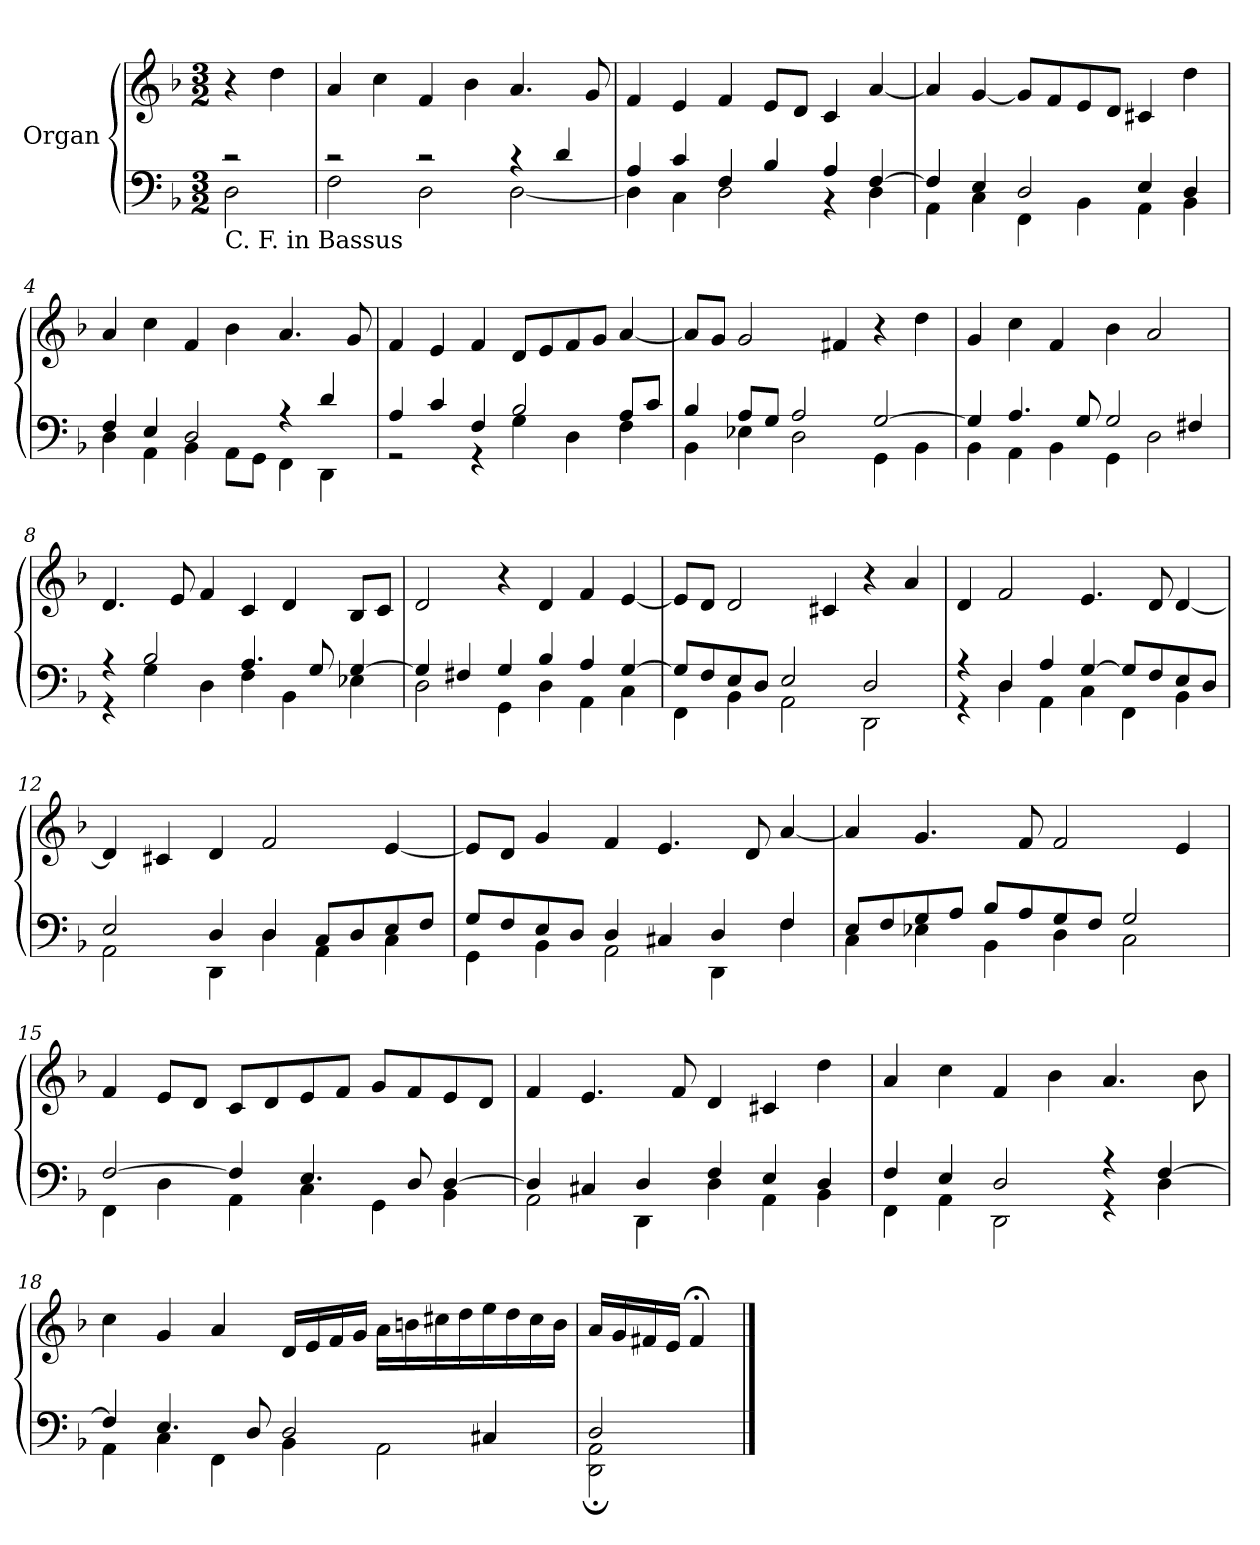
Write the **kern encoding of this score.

**kern	**kern
*part1	*part1
*staff2	*staff1
*I"Organ	*
*clefF4	*clefG2
*k[b-]	*k[b-]
*F:	*F:
*M3/2	*M3/2
=	=
*^	*
!LO:TX:b:t=C. F. in Bassus	!	!
2rc	2D\	4r
.	.	4dd\
=1	=1	=1
2rc	2F\	4a/
.	.	4cc\
2rc	2D\	4f/
.	.	4b-\
4rc	[2D\	4.a/
4d/	.	.
.	.	8g/
=2	=2	=2
4A/	4D\]	4f/
4c/	4C\	4e/
4F/	2D\	4f/
4B-/	.	8e/L
.	.	8d/J
4A/	4rBB	4c/
[4F/	4D\	[4a/
=3	=3	=3
4F/]	4AA\	4a/]
4E/	4C\	[4g/
2D/	4FF\	8g/L]
.	.	8f/
.	4BB-\	8e/
.	.	8d/J
4E/	4AA\	4c#X/
4D/	4BB-\	4dd\
!!LO:LB:g=z
=4	=4	=4
4F/	4D\	4a/
4E/	4AA\	4cc\
2D/	4BB-\	4f/
.	8AA\L	4b-\
.	8GG\J	.
4rA	4FF\	4.a/
4d/	4DD\	.
.	.	8g/
=5	=5	=5
4A/	2rGG	4f/
4c/	.	4e/
4F/	4rGG	4f/
2B-/	4G\	8d/L
.	.	8e/
.	4D\	8f/
.	.	8g/J
8A/L	4F\	[4a/
8c/J	.	.
=6	=6	=6
4B-/	4BB-\	8a/L]
.	.	8g/J
8A/L	4E-X\	2g/
8G/J	.	.
2A/	2D\	.
.	.	4f#X/
[2G/	4GG\	4r
.	4BB-\	4dd\
=7	=7	=7
4G/]	4BB-\	4g/
4.A/	4AA\	4cc\
.	4BB-\	4f/
8G/	.	.
2G/	4GG\	4b-\
.	2D\	2a/
4F#X/	.	.
!!LO:LB:g=z
=8	=8	=8
4rA	4rGG	4.d/
2B-/	4G\	.
.	.	8e/
.	4D\	4f/
4.A/	4F\	4c/
.	4BB-\	4d/
8G/	.	.
[4G/	4E-X\	8B-/L
.	.	8c/J
=9	=9	=9
4G/]	2D\	2d/
4F#X/	.	.
4G/	4GG\	4r
4B-/	4D\	4d/
4A/	4AA\	4f/
[4G/	4C\	[4e/
=10	=10	=10
8G/L]	4FF\	8e/L]
8F/	.	8d/J
8E/	4BB-\	2d/
8D/J	.	.
2E/	2AA\	.
.	.	4c#X/
2D/	2DD\	4r
.	.	4a/
!!LO:LB:g=z
=11	=11	=11
4rA	4rGG	4d/
4D/	4D\	2f/
4A/	4AA\	.
[4G/	4C\	4.e/
8G/L]	4FF\	.
8F/	.	8d/
8E/	4BB-\	[4d/
8D/J	.	.
=12	=12	=12
2E/	2AA\	4d/]
.	.	4c#X/
4D/	4DD\	4d/
4D/	4D\	2f/
8C/L	4AA\	.
8D/	.	.
8E/	4C\	[4e/
8F/J	.	.
=13	=13	=13
8G/L	4GG\	8e/L]
8F/	.	8d/J
8E/	4BB-\	4g/
8D/J	.	.
4D/	2AA\	4f/
4C#X/	.	4.e/
4D/	4DD\	.
.	.	8d/
4F/	4F\	[4a/
!!LO:LB:g=z
=14	=14	=14
8E/L	4C\	4a/]
8F/	.	.
8G/	4E-X\	4.g/
8A/J	.	.
8B-/L	4BB-\	.
8A/	.	8f/
8G/	4D\	2f/
8F/J	.	.
2G/	2C\	.
.	.	4e/
=15	=15	=15
[2F/	4FF\	4f/
.	4D\	8e/L
.	.	8d/J
4F/]	4AA\	8c/L
.	.	8d/
4.E/	4C\	8e/
.	.	8f/J
.	4GG\	8g/L
8D/	.	8f/
[4D/	4BB-\	8e/
.	.	8d/J
=16	=16	=16
4D/]	2AA\	4f/
4C#X/	.	4.e/
4D/	4DD\	.
.	.	8f/
4F/	4D\	4d/
4E/	4AA\	4c#X/
4D/	4BB-\	4dd\
!!LO:LB:g=z
=17	=17	=17
4F/	4FF\	4a/
4E/	4AA\	4cc\
2D/	2DD\	4f/
.	.	4b-\
4rA	4rGG	4.a/
[4F/	4D\	.
.	.	8b-\
=18	=18	=18
4F/]	4AA\	4cc\
4.E/	4C\	4g/
.	4FF\	4a/
8D/	.	.
2D/	4BB-\	16d/LL
.	.	16e/
.	.	16f/
.	.	16g/JJ
.	2AA\	16a\LL
.	.	16bn\
.	.	16cc#X\
.	.	16dd\
4C#X/	.	16ee\
.	.	16dd\
.	.	16cc#\
.	.	16b\JJ
=19	=19	=19
2D/	2DD\; 2AA\;	16a/LL
.	.	16g/
.	.	16f#X/
.	.	16e/JJ
.	.	4f#;</
*v	*v	*
==	==
*-	*-
